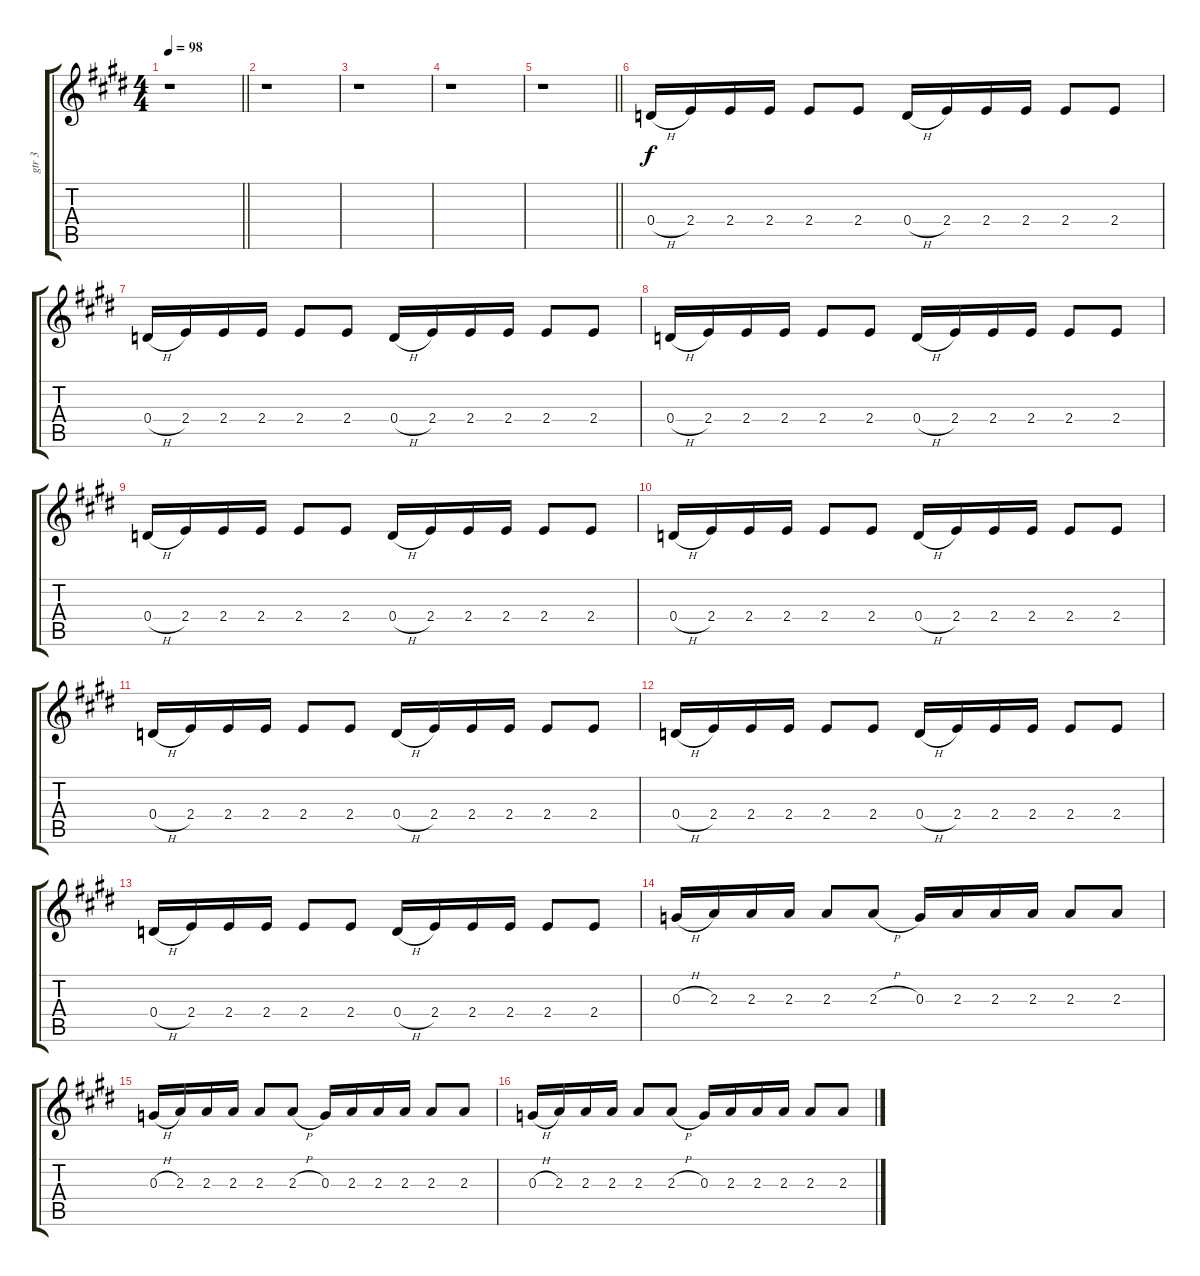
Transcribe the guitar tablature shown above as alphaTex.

\track ("gtr 3" "gtr 3") {instrument acousticguitarnylon}
\staff {score tabs}
\tuning (E4 B3 G3 D3 A2 E2) {hide}
\ts (4 4)
\tempo 98
\clef g2
\barLineRight lightlight
\ks c#minor
r.1{dy f} |
\ks e
r.1 |
\ks c#minor
r.1 |
r.1 |
\barLineRight lightlight
r.1 |
\ks e
0.4{h}.16 2.4.16 2.4.16 2.4.16 2.4.8 2.4.8 0.4{h}.16 2.4.16 2.4.16 2.4.16 2.4.8 2.4.8 |
\ks c#minor
0.4{h}.16 2.4.16 2.4.16 2.4.16 2.4.8 2.4.8 0.4{h}.16 2.4.16 2.4.16 2.4.16 2.4.8 2.4.8 |
0.4{h}.16 2.4.16 2.4.16 2.4.16 2.4.8 2.4.8 0.4{h}.16 2.4.16 2.4.16 2.4.16 2.4.8 2.4.8 |
0.4{h}.16 2.4.16 2.4.16 2.4.16 2.4.8 2.4.8 0.4{h}.16 2.4.16 2.4.16 2.4.16 2.4.8 2.4.8 |
\ks e
0.4{h}.16 2.4.16 2.4.16 2.4.16 2.4.8 2.4.8 0.4{h}.16 2.4.16 2.4.16 2.4.16 2.4.8 2.4.8 |
\ks c#minor
0.4{h}.16 2.4.16 2.4.16 2.4.16 2.4.8 2.4.8 0.4{h}.16 2.4.16 2.4.16 2.4.16 2.4.8 2.4.8 |
0.4{h}.16 2.4.16 2.4.16 2.4.16 2.4.8 2.4.8 0.4{h}.16 2.4.16 2.4.16 2.4.16 2.4.8 2.4.8 |
0.4{h}.16 2.4.16 2.4.16 2.4.16 2.4.8 2.4.8 0.4{h}.16 2.4.16 2.4.16 2.4.16 2.4.8 2.4.8 |
\ks e
0.3{h}.16 2.3.16 2.3.16 2.3.16 2.3.8 2.3{h}.8 0.3.16 2.3.16 2.3.16 2.3.16 2.3.8 2.3.8 |
\ks c#minor
0.3{h}.16 2.3.16 2.3.16 2.3.16 2.3.8 2.3{h}.8 0.3.16 2.3.16 2.3.16 2.3.16 2.3.8 2.3.8 |
0.3{h}.16 2.3.16 2.3.16 2.3.16 2.3.8 2.3{h}.8 0.3.16 2.3.16 2.3.16 2.3.16 2.3.8 2.3.8
